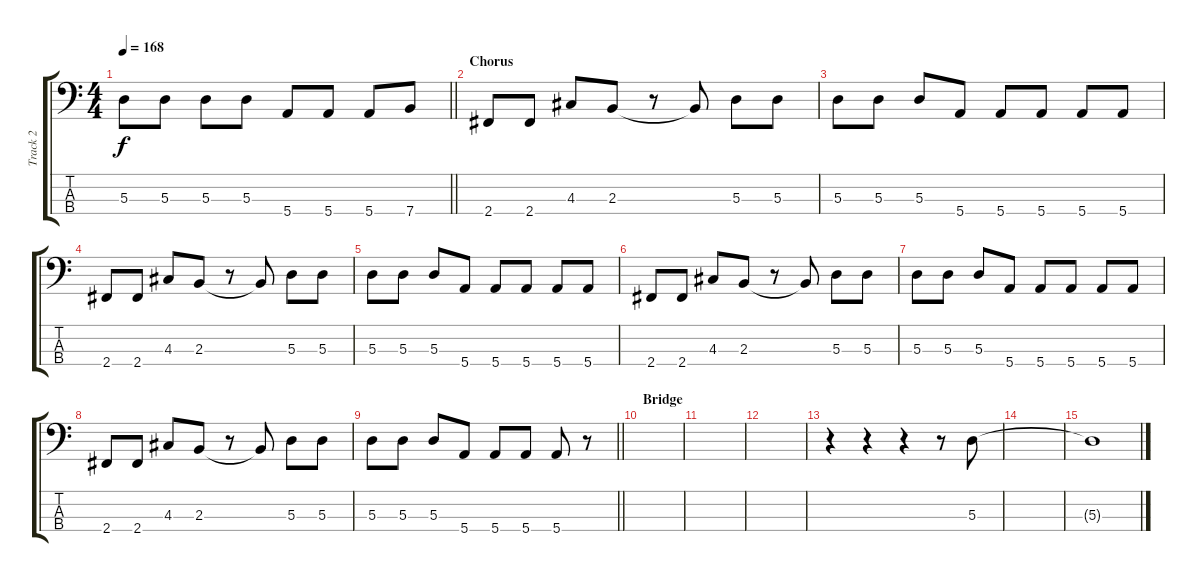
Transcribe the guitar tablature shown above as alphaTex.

\track ("Track 2" "Track 2") {instrument electricbassfinger}
\staff {score tabs}
\tuning (G2 D2 A1 E1) {hide}
\ts (4 4)
\tempo 168
\clef f4
\barLineRight lightlight
\ks c
5.3.8{dy f} 5.3.8 5.3.8 5.3.8 5.4.8 5.4.8 5.4.8 7.4.8 |
\section ("" "Chorus")
2.4.8 2.4.8 4.3.8 2.3.8 r.8 2.3{t}.8 5.3.8 5.3.8 |
5.3.8 5.3.8 5.3.8 5.4.8 5.4.8 5.4.8 5.4.8 5.4.8 |
2.4.8 2.4.8 4.3.8 2.3.8 r.8 2.3{t}.8 5.3.8 5.3.8 |
5.3.8 5.3.8 5.3.8 5.4.8 5.4.8 5.4.8 5.4.8 5.4.8 |
2.4.8 2.4.8 4.3.8 2.3.8 r.8 2.3{t}.8 5.3.8 5.3.8 |
5.3.8 5.3.8 5.3.8 5.4.8 5.4.8 5.4.8 5.4.8 5.4.8 |
2.4.8 2.4.8 4.3.8 2.3.8 r.8 2.3{t}.8 5.3.8 5.3.8 |
\barLineRight lightlight
5.3.8 5.3.8 5.3.8 5.4.8 5.4.8 5.4.8 5.4.8 r.8 |
\section ("" "Bridge")
|
|
|
r.4 r.4 r.4 r.8 5.3.8 |
|
5.3{t}.1
